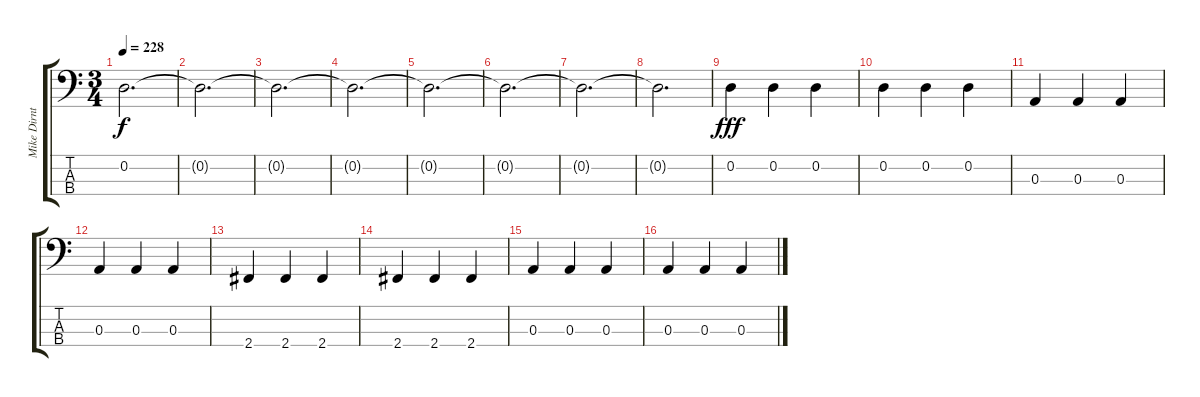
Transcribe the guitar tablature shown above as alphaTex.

\track ("Mike Dirnt" "Mike Dirnt") {instrument electricbasspick}
\staff {score tabs}
\tuning (G2 D2 A1 E1) {hide}
\ts (3 4)
\tempo 228
\clef f4
\ks c
0.2{t}.2{d dy f} |
0.2{t}.2{d} |
0.2{t}.2{d} |
0.2{t}.2{d} |
0.2{t}.2{d} |
0.2{t}.2{d} |
0.2{t}.2{d} |
0.2{t}.2{d} |
0.2.4{dy fff} 0.2.4 0.2.4 |
0.2.4 0.2.4 0.2.4 |
0.3.4 0.3.4 0.3.4 |
0.3.4 0.3.4 0.3.4 |
2.4.4 2.4.4 2.4.4 |
2.4.4 2.4.4 2.4.4 |
0.3.4 0.3.4 0.3.4 |
0.3.4 0.3.4 0.3.4
